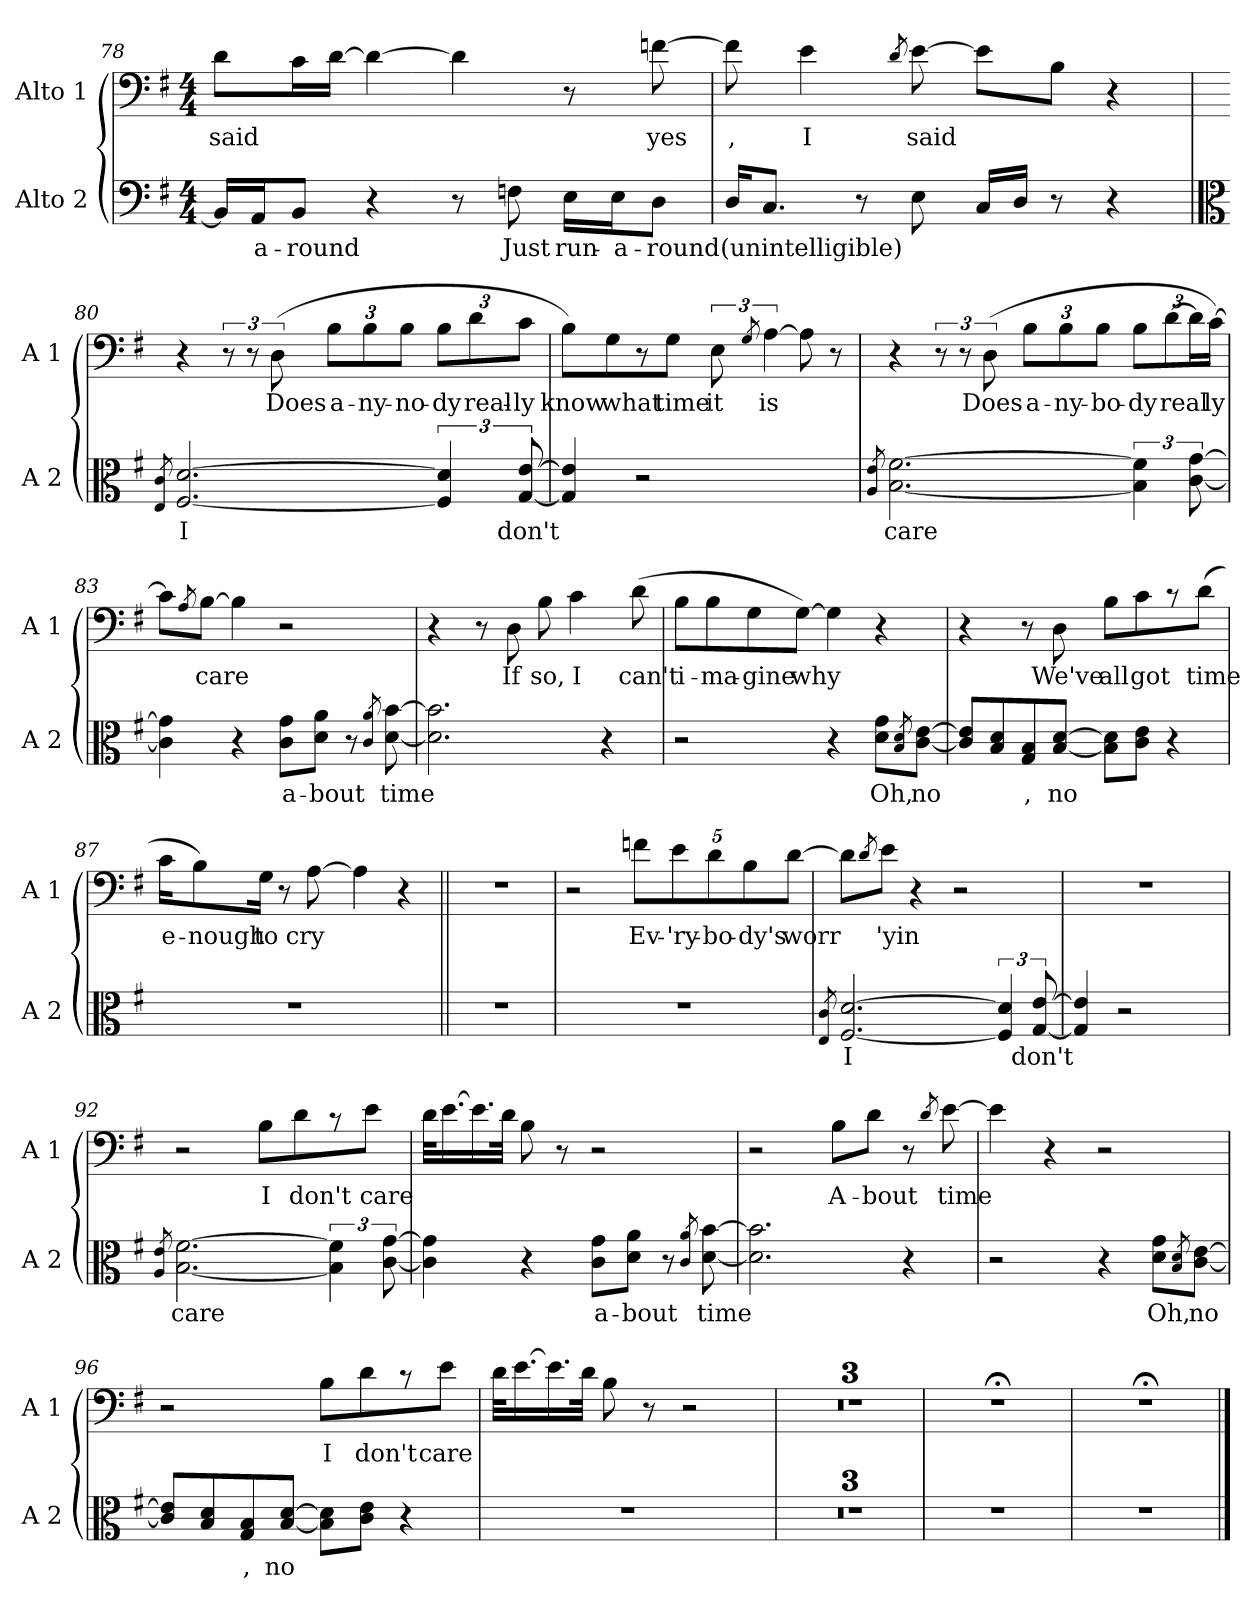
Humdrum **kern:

**kern	**text	**kern	**text
*part2	*part2	*part1	*part1
*staff2	*staff2	*staff1	*staff1
*I"Alto 2	*	*I"Alto 1	*
*I'A 2	*	*I'A 1	*
*clefF4	*	*clefF4	*
*k[f#]	*	*k[f#]	*
*G:	*	*G:	*
*M4/4	*	*M4/4	*
=78	=78	=78	=78
!	!	!	!LO:LY:b
16BB/LL]	.	8d\L	said
!	!LO:LY:b	!	!
16AA/J	a-	.	.
!	!LO:LY:b	!	!
8BB/J	-round	16c\L	.
.	.	[16d\JJ	.
4r	.	4d\_	.
8r	.	4d\]	.
!	!LO:LY:b	!	!
8Fn\	Just	.	.
!	!LO:LY:b	!	!
16E\LL	run-	8r	.
!	!LO:LY:b	!	!
16E\J	-a-	.	.
!	!LO:LY:b	!	!LO:LY:b
8D\J	-round	[8fn\	yes
=79	=79	=79	=79
!	!LO:LY:b	!	!LO:LY:b
16D/KL	(unintelligible)	8f\]	,
8.C/J	.	.	.
!	!	!	!LO:LY:b
.	.	4e\	I
8r	.	.	.
.	.	8qd/	.
!	!	!	!LO:LY:b
8E\	.	[8e\	said
16C/LL	.	8e\L]	.
16D/JJ	.	.	.
8r	.	8B\J	.
4r	.	4r	.
=80	=80	=80	=80
*clefC3	*	*	*
8qE/ 8qc/	.	.	.
!	!LO:LY:b	!	!
[2.F#/ [2.d/	I	4r	.
.	.	12r	.
.	.	12r	.
!	!	!	!LO:LY:b
.	.	(>12D\	Does
*	*	*Xbrackettup	*
!	!	!	!LO:LY:b
.	.	12B\L	a-
!	!	!	!LO:LY:b
.	.	12B\	-ny-
!	!	!	!LO:LY:b
.	.	12B\J	-no-
!	!	!	!LO:LY:b
6F#/] 6d/]	.	12B\L	-dy
!	!	!	!LO:LY:b
.	.	12d\	real-
!	!LO:LY:b	!	!LO:LY:b
[12G/ [12e/	don't	12c\J	-ly
=81	=81	=81	=81
!	!	!	!LO:LY:b
4G/] 4e/]	.	8B\L)	know
!	!	!	!LO:LY:b
.	.	8G\	what
2r	.	8r	.
!	!	!	!LO:LY:b
.	.	8G\J	time
*	*	*brackettup	*
!	!	!	!LO:LY:b
.	.	12E\	it
.	.	8qG/	.
!	!	!	!LO:LY:b
.	.	[6A\	is
4ryy	.	8A\]	.
.	.	8r	.
=82	=82	=82	=82
8qA/ 8qe/	.	.	.
!	!LO:LY:b	!	!
[2.B\ [2.f#\	care	4r	.
.	.	12r	.
.	.	12r	.
!	!	!	!LO:LY:b
.	.	(>12D\	Does
*	*	*Xbrackettup	*
!	!	!	!LO:LY:b
.	.	12B\L	a-
!	!	!	!LO:LY:b
.	.	12B\	-ny-
!	!	!	!LO:LY:b
.	.	12B\J	-bo-
!	!	!	!LO:LY:b
6B\] 6f#\]	.	12B\L	-dy
!	!	!	!LO:LY:b
.	.	[12d\	real
[12c\ [12g\	.	24d\L]	.
!	!	!	!LO:LY:b
.	.	[24c\JJ)	ly
=83	=83	=83	=83
4c\] 4g\]	.	8c\L]	.
.	.	8qA/	.
!	!	!	!LO:LY:b
.	.	[8B\J	care
4r	.	4B\]	.
!	!LO:LY:b	!	!
8c\ 8g\L	a-	2r	.
!	!LO:LY:b	!	!
8d\ 8a\J	-bout	.	.
8r	.	.	.
8qc/ 8qa/	.	.	.
!	!LO:LY:b	!	!
[8d\ [8b\	time	.	.
=84	=84	=84	=84
2.d\] 2.b\]	.	4r	.
.	.	8r	.
!	!	!	!LO:LY:b
.	.	8D\	If
!	!	!	!LO:LY:b
.	.	8B\	so,
!	!	!	!LO:LY:b
.	.	4c\	I
4r	.	.	.
!	!	!	!LO:LY:b
.	.	(>8d\	can't
=85	=85	=85	=85
!	!	!	!LO:LY:b
2r	.	8B\L	i-
!	!	!	!LO:LY:b
.	.	8B\	-ma-
!	!	!	!LO:LY:b
.	.	8G\	-gine
!	!	!	!LO:LY:b
.	.	[8G\J)	why
4r	.	4G\]	.
!	!LO:LY:b	!	!
8d\ 8g\L	Oh,	4r	.
8qB/ 8qd/	.	.	.
!	!LO:LY:b	!	!
[8c\ [8e\J	no	.	.
=86	=86	=86	=86
8c/] 8e/]L	.	4r	.
8B/ 8d/	.	.	.
!	!LO:LY:b	!	!
8G/ 8B/	,	8r	.
!	!LO:LY:b	!	!LO:LY:b
[8B/ [8d/J	no	8D\	We've
!	!	!	!LO:LY:b
8B\] 8d\]L	.	8B\L	all
!	!	!	!LO:LY:b
8c\ 8e\J	.	8c\	got
4r	.	8r	.
!	!	!	!LO:LY:b
.	.	(>8d\J	time
=87	=87	=87	=87
!	!	!	!LO:LY:b
1r	.	16c\KL	e-
!	!	!	!LO:LY:b
.	.	8B\)	-nough
!	!	!	!LO:LY:b
.	.	16G\Jk	to
.	.	8r	.
!	!	!	!LO:LY:b
.	.	[8A\	cry
.	.	4A\]	.
.	.	4r	.
=88||	=88||	=88||	=88||
1r	.	1r	.
=89	=89	=89	=89
1r	.	2r	.
!	!	!	!LO:LY:b
.	.	10fn\L	Ev-
!	!	!	!LO:LY:b
.	.	10e\	-'ry-
!	!	!	!LO:LY:b
.	.	10d\	-bo-
!	!	!	!LO:LY:b
.	.	10B\	-dy's
!	!	!	!LO:LY:b
.	.	[10d\J	worr
=90	=90	=90	=90
8qE/ 8qc/	.	.	.
!	!LO:LY:b	!	!
[2.F#/ [2.d/	I	8d\L]	.
.	.	8qd/	.
!	!	!	!LO:LY:b
.	.	8e\J	'yin
.	.	4r	.
.	.	2r	.
6F#/] 6d/]	.	.	.
!	!LO:LY:b	!	!
[12G/ [12e/	don't	.	.
=91	=91	=91	=91
4G/] 4e/]	.	1r	.
2r	.	.	.
4ryy	.	.	.
=92	=92	=92	=92
8qA/ 8qe/	.	.	.
!	!LO:LY:b	!	!
[2.B\ [2.f#\	care	2r	.
!	!	!	!LO:LY:b
.	.	8B\L	I
!	!	!	!LO:LY:b
.	.	8d\	don't
6B\] 6f#\]	.	8r	.
!	!	!	!LO:LY:b
.	.	8e\J	care
[12c\ [12g\	.	.	.
=93	=93	=93	=93
4c\] 4g\]	.	32d\KLL	.
.	.	[16.e\	.
.	.	16.e\]	.
.	.	32d\JJk	.
4r	.	8B\	.
.	.	8r	.
!	!LO:LY:b	!	!
8c\ 8g\L	a-	2r	.
!	!LO:LY:b	!	!
8d\ 8a\J	-bout	.	.
8r	.	.	.
8qc/ 8qa/	.	.	.
!	!LO:LY:b	!	!
[8d\ [8b\	time	.	.
=94	=94	=94	=94
2.d\] 2.b\]	.	2r	.
!	!	!	!LO:LY:b
.	.	8B\L	A-
!	!	!	!LO:LY:b
.	.	8d\J	-bout
4r	.	8r	.
.	.	8qd/	.
!	!	!	!LO:LY:b
.	.	[8e\	time
=95	=95	=95	=95
2r	.	4e\]	.
.	.	4r	.
4r	.	2r	.
!	!LO:LY:b	!	!
8d\ 8g\L	Oh,	.	.
8qB/ 8qd/	.	.	.
!	!LO:LY:b	!	!
[8c\ [8e\J	no	.	.
=96	=96	=96	=96
8c/] 8e/]L	.	2r	.
8B/ 8d/	.	.	.
!	!LO:LY:b	!	!
8G/ 8B/	,	.	.
!	!LO:LY:b	!	!
[8B/ [8d/J	no	.	.
!	!	!	!LO:LY:b
8B\] 8d\]L	.	8B\L	I
!	!	!	!LO:LY:b
8c\ 8e\J	.	8d\	don't
4r	.	8r	.
!	!	!	!LO:LY:b
.	.	8e\J	care
=97	=97	=97	=97
1r	.	32d\KLL	.
.	.	[16.e\	.
.	.	16.e\]	.
.	.	32d\JJk	.
.	.	8B\	.
.	.	8r	.
.	.	2r	.
=98	=98	=98	=98
1r	.	1r	.
=99	=99	=99	=99
1r	.	1r	.
=100	=100	=100	=100
1r	.	1r	.
=100X1	=100X1	=100X1	=100X1
1r	.	1r;<	.
=100X2	=100X2	=100X2	=100X2
1r	.	1r;<	.
==	==	==	==
*-	*-	*-	*-
